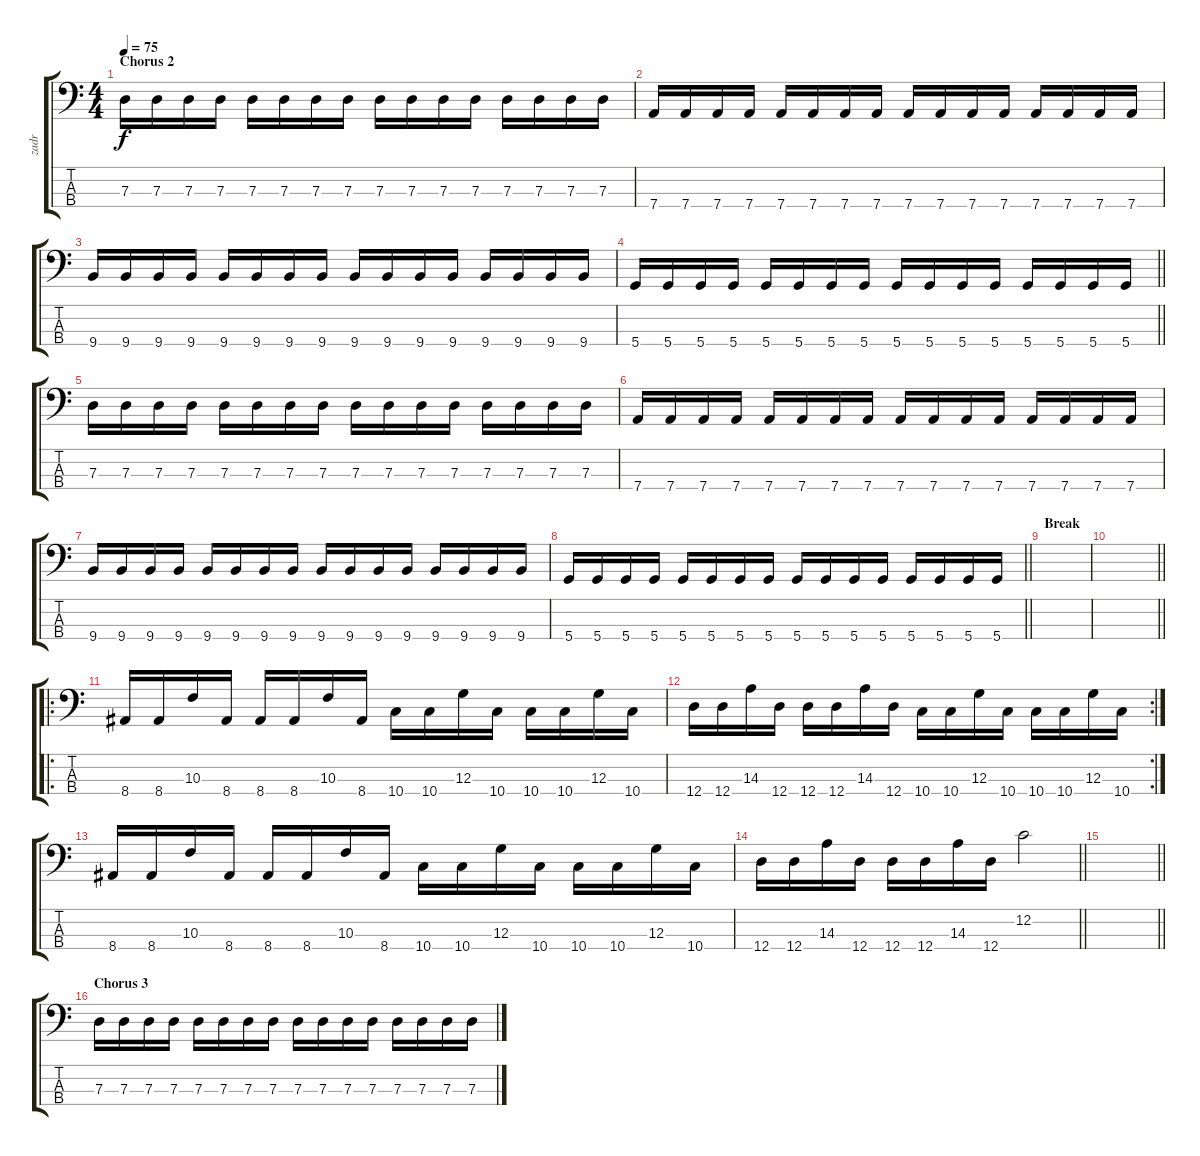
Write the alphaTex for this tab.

\track ("zadr" "zadr") {instrument electricbassfinger}
\staff {score tabs}
\tuning (F2 C2 G1 D1) {hide}
\ts (4 4)
\section ("" "Chorus 2")
\tempo 75
\clef f4
\ks c
7.3.16{dy f} 7.3.16 7.3.16 7.3.16 7.3.16 7.3.16 7.3.16 7.3.16 7.3.16 7.3.16 7.3.16 7.3.16 7.3.16 7.3.16 7.3.16 7.3.16 |
7.4.16 7.4.16 7.4.16 7.4.16 7.4.16 7.4.16 7.4.16 7.4.16 7.4.16 7.4.16 7.4.16 7.4.16 7.4.16 7.4.16 7.4.16 7.4.16 |
9.4.16 9.4.16 9.4.16 9.4.16 9.4.16 9.4.16 9.4.16 9.4.16 9.4.16 9.4.16 9.4.16 9.4.16 9.4.16 9.4.16 9.4.16 9.4.16 |
\barLineRight lightlight
5.4.16 5.4.16 5.4.16 5.4.16 5.4.16 5.4.16 5.4.16 5.4.16 5.4.16 5.4.16 5.4.16 5.4.16 5.4.16 5.4.16 5.4.16 5.4.16 |
7.3.16 7.3.16 7.3.16 7.3.16 7.3.16 7.3.16 7.3.16 7.3.16 7.3.16 7.3.16 7.3.16 7.3.16 7.3.16 7.3.16 7.3.16 7.3.16 |
7.4.16 7.4.16 7.4.16 7.4.16 7.4.16 7.4.16 7.4.16 7.4.16 7.4.16 7.4.16 7.4.16 7.4.16 7.4.16 7.4.16 7.4.16 7.4.16 |
9.4.16 9.4.16 9.4.16 9.4.16 9.4.16 9.4.16 9.4.16 9.4.16 9.4.16 9.4.16 9.4.16 9.4.16 9.4.16 9.4.16 9.4.16 9.4.16 |
\barLineRight lightlight
5.4.16 5.4.16 5.4.16 5.4.16 5.4.16 5.4.16 5.4.16 5.4.16 5.4.16 5.4.16 5.4.16 5.4.16 5.4.16 5.4.16 5.4.16 5.4.16 |
\section ("" "Break")
|
\barLineRight lightlight
|
\ro
8.4.16 8.4.16 10.3.16 8.4.16 8.4.16 8.4.16 10.3.16 8.4.16 10.4.16 10.4.16 12.3.16 10.4.16 10.4.16 10.4.16 12.3.16 10.4.16 |
\rc 2
12.4.16 12.4.16 14.3.16 12.4.16 12.4.16 12.4.16 14.3.16 12.4.16 10.4.16 10.4.16 12.3.16 10.4.16 10.4.16 10.4.16 12.3.16 10.4.16 |
8.4.16 8.4.16 10.3.16 8.4.16 8.4.16 8.4.16 10.3.16 8.4.16 10.4.16 10.4.16 12.3.16 10.4.16 10.4.16 10.4.16 12.3.16 10.4.16 |
\barLineRight lightlight
12.4.16 12.4.16 14.3.16 12.4.16 12.4.16 12.4.16 14.3.16 12.4.16 12.2.2 |
\barLineRight lightlight
|
\section ("" "Chorus 3")
7.3.16 7.3.16 7.3.16 7.3.16 7.3.16 7.3.16 7.3.16 7.3.16 7.3.16 7.3.16 7.3.16 7.3.16 7.3.16 7.3.16 7.3.16 7.3.16
